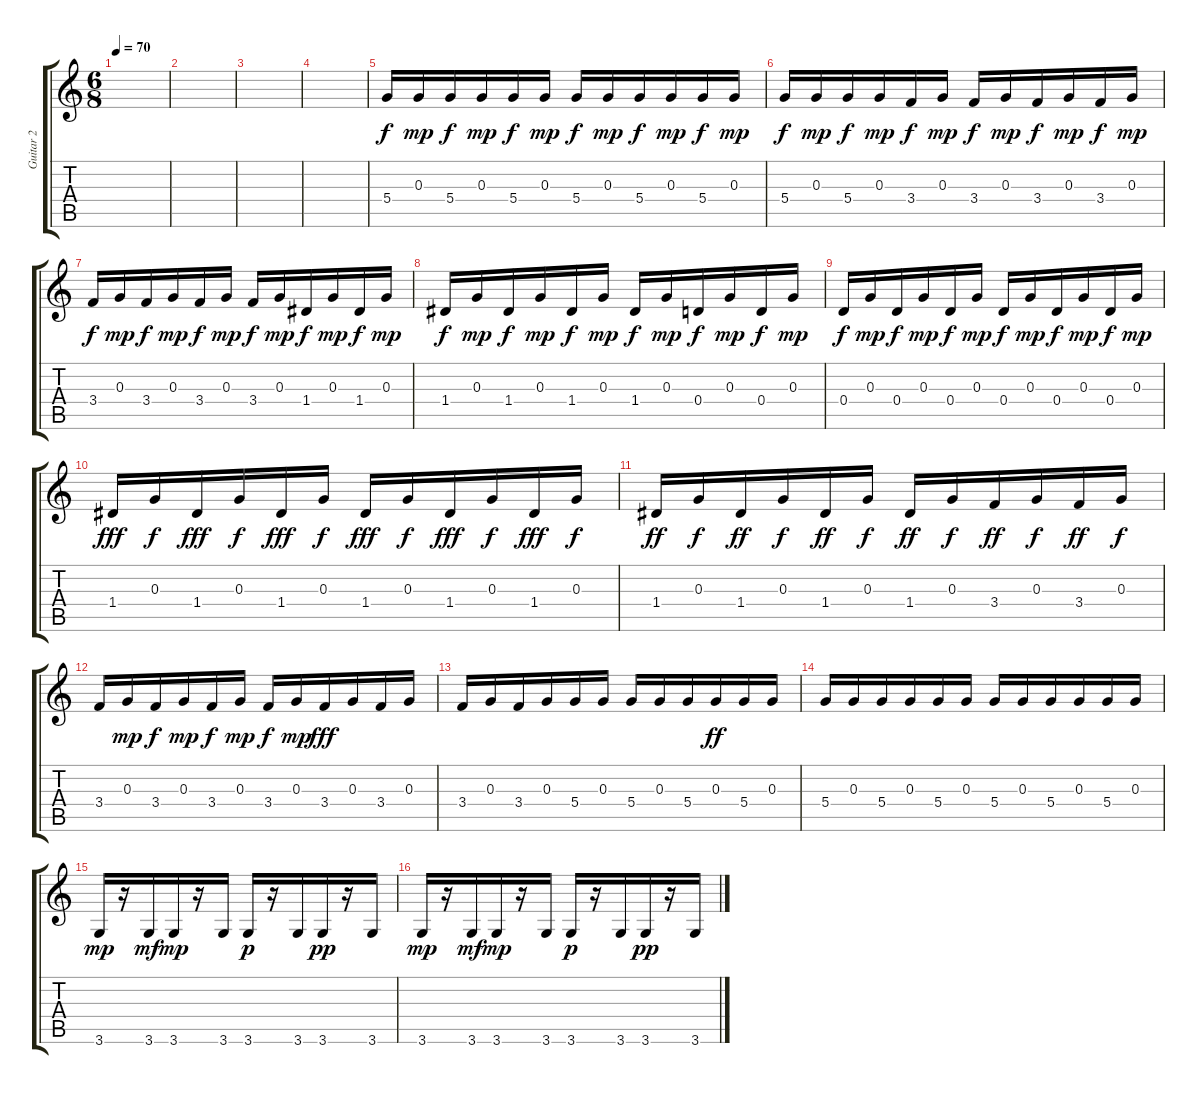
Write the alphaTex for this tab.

\track ("Guitar 2" "Guitar 2") {instrument acousticguitarsteel}
\staff {score tabs}
\tuning (E4 B3 G3 D3 A2 E2) {hide}
\ts (6 8)
\tempo 70
\clef g2
\ks c
|
|
|
|
5.4.16 0.3.16{dy mp} 5.4.16{dy f} 0.3.16{dy mp} 5.4.16{dy f} 0.3.16{dy mp} 5.4.16{dy f} 0.3.16{dy mp} 5.4.16{dy f} 0.3.16{dy mp} 5.4.16{dy f} 0.3.16{dy mp} |
5.4.16{dy f} 0.3.16{dy mp} 5.4.16{dy f} 0.3.16{dy mp} 3.4.16{dy f} 0.3.16{dy mp} 3.4.16{dy f} 0.3.16{dy mp} 3.4.16{dy f} 0.3.16{dy mp} 3.4.16{dy f} 0.3.16{dy mp} |
3.4.16{dy f} 0.3.16{dy mp} 3.4.16{dy f} 0.3.16{dy mp} 3.4.16{dy f} 0.3.16{dy mp} 3.4.16{dy f} 0.3.16{dy mp} 1.4.16{dy f} 0.3.16{dy mp} 1.4.16{dy f} 0.3.16{dy mp} |
1.4.16{dy f} 0.3.16{dy mp} 1.4.16{dy f} 0.3.16{dy mp} 1.4.16{dy f} 0.3.16{dy mp} 1.4.16{dy f} 0.3.16{dy mp} 0.4.16{dy f} 0.3.16{dy mp} 0.4.16{dy f} 0.3.16{dy mp} |
0.4.16{dy f} 0.3.16{dy mp} 0.4.16{dy f} 0.3.16{dy mp} 0.4.16{dy f} 0.3.16{dy mp} 0.4.16{dy f} 0.3.16{dy mp} 0.4.16{dy f} 0.3.16{dy mp} 0.4.16{dy f} 0.3.16{dy mp} |
1.4.16{dy fff} 0.3.16{dy f} 1.4.16{dy fff} 0.3.16{dy f} 1.4.16{dy fff} 0.3.16{dy f} 1.4.16{dy fff} 0.3.16{dy f} 1.4.16{dy fff} 0.3.16{dy f} 1.4.16{dy fff} 0.3.16{dy f} |
1.4.16{dy ff} 0.3.16{dy f} 1.4.16{dy ff} 0.3.16{dy f} 1.4.16{dy ff} 0.3.16{dy f} 1.4.16{dy ff} 0.3.16{dy f} 3.4.16{dy ff} 0.3.16{dy f} 3.4.16{dy ff} 0.3.16{dy f} |
3.4.16 0.3.16{dy mp} 3.4.16{dy f} 0.3.16{dy mp} 3.4.16{dy f} 0.3.16{dy mp} 3.4.16{dy f} 0.3.16{dy mp} 3.4.16{dy fff} 0.3.16 3.4.16 0.3.16 |
3.4.16 0.3.16 3.4.16 0.3.16 5.4.16 0.3.16 5.4.16 0.3.16 5.4.16 0.3.16{dy ff} 5.4.16 0.3.16 |
5.4.16 0.3.16 5.4.16 0.3.16 5.4.16 0.3.16 5.4.16 0.3.16 5.4.16 0.3.16 5.4.16 0.3.16 |
3.6.16{dy mp} r.16 3.6.16{dy mf} 3.6.16{dy mp} r.16 3.6.16 3.6.16{dy p} r.16 3.6.16 3.6.16{dy pp} r.16 3.6.16 |
3.6.16{dy mp} r.16 3.6.16{dy mf} 3.6.16{dy mp} r.16 3.6.16 3.6.16{dy p} r.16 3.6.16 3.6.16{dy pp} r.16 3.6.16
